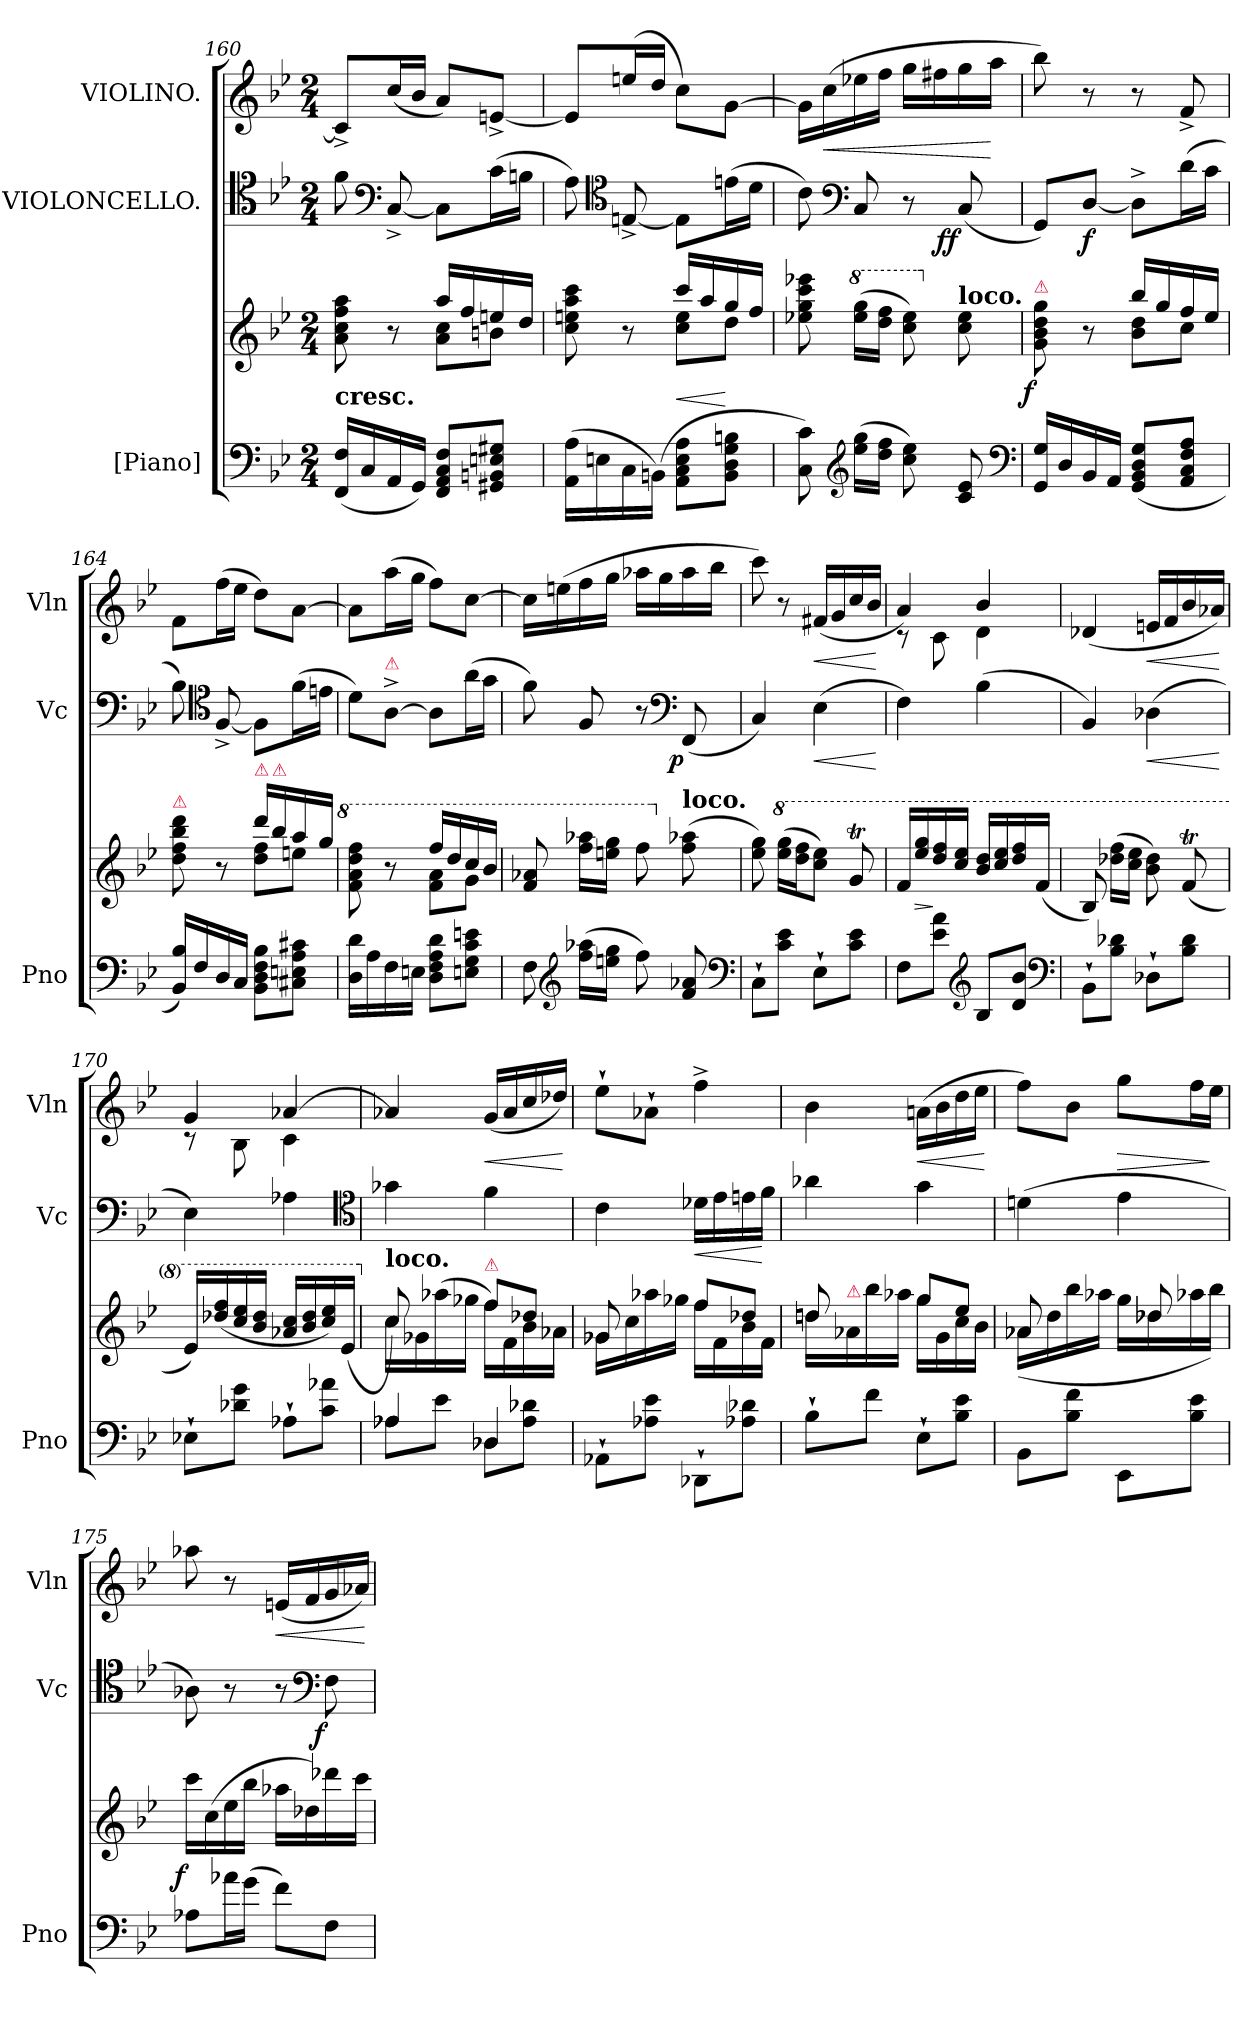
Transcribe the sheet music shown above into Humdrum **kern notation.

**kern	**kern	**dynam	**kern	**dynam	**kern	**dynam
*part3	*part3	*part3	*part2	*part2	*part1	*part1
*staff4	*staff3	*staff3/4	*staff2	*staff2	*staff1	*staff1
*I"[Piano]	*	*	*I"VIOLONCELLO.	*	*I"VIOLINO.	*
*I'Pno	*	*	*I'Vc	*	*I'Vln	*
*clefF4	*clefG2	*	*clefC4	*	*clefG2	*
*k[b-e-]	*k[b-e-]	*	*k[b-e-]	*	*k[b-e-]	*
*g:	*g:	*	*g:	*	*g:	*
*M2/4	*M2/4	*	*M2/4	*	*M2/4	*
=160	=160	=160	=160	=160	=160	=160
*	*^	*	*	*	*	*
!	!LO:TX:c:B:t=cresc.	!	!	!	!	!	!
(<16FF 16FLL	4reeeyy	8a 8cc 8ff 8aa	.	8f	.	8c^<L]	.
16C	.	.	.	.	.	.	.
*	*	*	*	*clefF4	*	*	*
16AA	.	8r	.	[8C^	.	(<16ccL	.
16GGJJ)	.	.	.	.	.	16b-JJ	.
8FF 8AA 8C 8FL	16aaLL	8a 8ccL	.	8CL]	.	8aL)	.
.	16ff	.	.	.	.	.	.
8GG#X 8BBn 8En 8G#XJ	16een	8bnJ	.	(>16cL	.	[8en^<J	.
.	16ddJJ	.	.	16BnJJ	.	.	.
=161	=161	=161	=161	=161	=161	=161	=161
(<16AA 16ALL	4reeeyy	8cc 8een 8aa 8ccc	.	8A)	.	8enL]	.
16En	.	.	.	.	.	.	.
*	*	*	*	*clefC4	*	*	*
16C	.	8r	.	[8En^	.	(>16eenL	.
(16BBnJJ)	.	.	.	.	.	16ddJJ	.
8AA 8C 8E 8AL	16cccLL	8cc 8eeL	<	8EL]	.	8cc\L)	.
.	16aa	.	.	.	.	.	.
8BB 8D 8G 8BnJ	16gg	8ddJ	[	(>16enL	.	[8gJ	.
.	16ffJJ	.	.	16dJJ	.	.	.
*	*v	*v	*	*	*	*	*
=162	=162	=162	=162	=162	=162	=162
8C 8c)	8ee-X 8gg 8ccc 8eee-X	.	8c)	.	16gLL]	.
!	!	!	!	!	!	!LO:HP:b
.	.	.	.	.	(>16cc	<
*clefG2	*	*	*clefF4	*	*	*
*	*8va	*	*	*	*	*
(>16ee- 16ggLL	(>16eee- 16gggLL	.	8C	.	16ee-X	.
16dd 16ffJJ	16ddd 16fffJJ	.	.	.	16ffJJ	.
8cc 8ee-)	8ccc 8eee-)	.	8r	.	16ggLL	.
.	.	.	.	.	16ff#X	.
*	*X8va	*	*	*	*	*
!	!LO:TX:a:B:t=loco.	!	!	!	!	!
!	!	!	!	!LO:DY:rj	!	!
8c 8e-	8cc 8ee-	.	(<8C	ff	16gg	.
.	.	.	.	.	16aaJJ	[
*clefF4	*	*	*	*	*	*
=163	=163	=163	=163	=163	=163	=163
*	*^	*	*	*	*	*
!	!LO:TX:a:color=crimson:t=⚠	!	!	!	!	!	!
!	!	!	!LO:DY:rj	!	!	!	!
16GG 16GLL	4rcccyy	8g 8b- 8dd 8gg	f	8GGL)	.	8bb-)	.
16D	.	.	.	.	.	.	.
16BB-	.	8r	.	[8DJ	f	8r	.
16AAJJ	.	.	.	.	.	.	.
(<8GG/ 8BB-/ 8D/ 8G/L	16bb-LL	8b- 8ddL	.	8D^<L]	.	8r	.
.	16gg	.	.	.	.	.	.
8AA 8C 8F 8AJ	16ff	8ccJ	.	(>16dL	.	8f^<	.
.	16ee-JJ	.	.	16cJJ	.	.	.
=164	=164	=164	=164	=164	=164	=164	=164
!	!LO:TX:a:B:color=crimson:t=⚠	!	!	!	!	!	!
16BB-/ 16B-/LL)	4rbbbyy	8dd 8ff 8bb- 8ddd	.	8B-)	.	8fL	.
16F	.	.	.	.	.	.	.
*	*	*	*	*clefC4	*	*	*
16D	.	8r	.	[8F^>	.	(>16ffL	.
16CJJ	.	.	.	.	.	16ee-JJ	.
!	!LO:TX:a:B:color=crimson:t=⚠	!	!	!	!	!	!
8BB- 8D 8F 8B-L	16dddLL	8dd 8ffL	.	8FL]	.	8ddL)	.
!	!LO:TX:a:B:color=crimson:t=⚠	!	!	!	!	!	!
.	16bb-	.	.	.	.	.	.
8C#X 8En 8A 8c#XJ	16aa	8eenJ	.	(>16fL	.	[8aJ	.
.	16ggJJ	.	.	16enJJ	.	.	.
=165	=165	=165	=165	=165	=165	=165	=165
*	*8va	*	*	*	*	*	*
16D 16dLL	4rcccyy	8ff 8aa 8ddd 8fff	.	8dL)	.	8aL]	.
16A	.	.	.	.	.	.	.
!	!	!	!	!LO:TX:a:color=crimson:t=⚠	!	!	!
16F	.	8r	.	[8A^J	.	(>16aaL	.
16EnJJ	.	.	.	.	.	16ggJJ	.
8D 8F 8A 8dL	16fffLL	8ff 8aaL	.	8AL]	.	8ffL)	.
.	16ddd	.	.	.	.	.	.
8En 8G 8c 8enJ	16ccc	8ggJ	.	(>16aL	.	[8ccJ	.
.	16bb-JJ	.	.	16gJJ	.	.	.
*	*v	*v	*	*	*	*	*
=166	=166	=166	=166	=166	=166	=166
8F	8ff 8aa-X	.	8f)	.	16ccLL]	.
.	.	.	.	.	(>16een	.
*clefG2	*	*	*	*	*	*
(>16ff 16aa-XLL	16fff 16aaa-XLL	.	8F	.	16ff	.
16een 16ggJJ	16eeen 16gggJJ	.	.	.	16ggJJ	.
8ff)	8fff	.	8r	.	16aa-XLL	.
.	.	.	.	.	16gg	.
*	*	*	*clefF4	*	*	*
*	*X8va	*	*	*	*	*
!	!LO:TX:a:B:t=loco.	!	!	!	!	!
!	!	!	!	!LO:DY:rj	!	!
8f 8a-X	(>8ff 8aa-X	.	(<8FF	p	16aa-	.
.	.	.	.	.	16bb-JJ	.
*clefF4	*	*	*	*	*	*
=167	=167	=167	=167	=167	=167	=167
8C`>L	8ee- 8gg)	.	4C)	.	8ccc)	.
*	*8va	*	*	*	*	*
8c 8e-J	(>16eee- 16gggLL	.	.	.	8r	.
.	16ddd 16fffJ	.	.	.	.	.
!	!	!	!	!LO:HP:b	!	!LO:HP:b
8E-`>L	8ccc 8eee-J)	.	(>4E-	<	(<16f#XLL	<
.	.	.	.	.	16g	.
8c 8e-J	8ggT	.	.	.	16cc	.
.	.	.	.	.	16b-JJ	.
.	.	.	.	[	.	[
=168	=168	=168	=168	=168	=168	=168
*	*	*	*	*	*^	*
8FL	16ff/LL	.	4F)	.	4a)	8rc	.
.	16eee- 16ggg	>	.	.	.	.	.
8e- 8aJ	16ddd 16fff	]	.	.	.	8c	.
.	16ccc 16eee-JJ	.	.	.	.	.	.
*clefG2	*	*	*	*	*	*	*
8B-L	16bb-/ 16ddd/LL	.	(>4B-	.	4b-	4d	.
.	16ccc 16eee-	.	.	.	.	.	.
8d 8b-J	16ddd 16fff	.	.	.	.	.	.
.	(<16ffJJ	.	.	.	.	.	.
*	*	*	*	*	*v	*v	*
*clefF4	*	*	*	*	*	*
=169	=169	=169	=169	=169	=169	=169
8BB-`>L	8b-)	.	4BB-)	.	(<4d-X	.
8B- 8d-XJ	(>16ddd-X\ 16fff\LL	.	.	.	.	.
.	16ccc 16eee-JJ	.	.	.	.	.
!	!	!	!	!LO:HP:b	!	!LO:HP:b
8D-X`>L	8bb- 8ddd-)	.	(>4D-X	<	16enLL	<
.	.	.	.	.	16f	.
8B- 8d-J	(<8ffT	.	.	.	16b-	.
.	.	.	.	.	16a-XJJ)	.
.	.	.	.	[	.	[
=170	=170	=170	=170	=170	=170	=170
*	*	*	*	*	*^	*
8E-X`>L	16ee-/LL)	.	4E-)	.	4g	8rc	.
.	(<16ddd-X 16fff	.	.	.	.	.	.
8d-X 8gJ	16ccc 16eee-	.	.	.	.	8B-	.
.	16bb- 16ddd-JJ	.	.	.	.	.	.
8A-X`>L	16aa-X 16cccLL	.	4A-X	.	[4a-X	4c	.
.	16bb- 16ddd-	.	.	.	.	.	.
8c 8a-XJ	16ccc 16eee-)	.	.	.	.	.	.
.	(<16ee-JJ	.	.	.	.	.	.
*	*	*	*	*	*v	*v	*
*	*	*	*clefC4	*	*	*
=171	=171	=171	=171	=171	=171	=171
*^	*	*	*	*	*	*
*	*	*X8va	*	*	*	*	*
*	*	*^	*	*	*	*	*
!	!	!LO:TX:a:B:t=loco.	!	!	!	!	!	!
8A-XL	4A-X/	8cc)	16ccLL	.	4g-X	.	4a-X]	.
.	.	.	16g-X	.	.	.	.	.
8e-\J	.	8reeeyy	(>16aa-X	.	.	.	.	.
.	.	.	16gg-XJJ	.	.	.	.	.
!	!	!LO:TX:a:B:color=crimson:t=⚠	!	!	!	!	!	!
!	!	!	!	!	!	!	!	!LO:HP:b
8D-XL	4D-X/	8ffL	16ffLL)	.	4f	.	(<16g/LL	<
.	.	.	16f	.	.	.	16a-	.
8A-\ 8d-X\J	.	8dd-XJ	16b-	.	.	.	16cc	.
.	.	.	16a-XJJ	.	.	.	16dd-XJJ)	.
*v	*v	*	*	*	*	*	*	*
*	*v	*v	*	*	*	*	*
.	.	.	.	.	.	[
=172	=172	=172	=172	=172	=172	=172
*	*^	*	*	*	*	*
8AA-X`>L	8g-X	16g-XLL	.	4c	.	8ee-`>L	.
.	.	16cc	.	.	.	.	.
8A-X 8e-J	8reeeyy	16aa-X	.	.	.	8a-X`>J	.
.	.	16gg-XJJ	.	.	.	.	.
!	!	!	!	!	!LO:HP:b	!	!
8DD-X`>\L	8ffL	16ffLL	.	16d-XLL	<	4ff^<	.
.	.	16f	.	16e-	.	.	.
8A-X 8d-XJ	8dd-XJ	16b-	.	16en	.	.	.
.	.	16fJJ	.	16fJJ	[	.	.
=173	=173	=173	=173	=173	=173	=173	=173
8B-`>L	8ddn	16ddnLL	.	4a-X	.	4b-	.
!	!	!LO:TX:a:color=crimson:t=⚠	!	!	!	!	!
.	.	16a-X	.	.	.	.	.
8fJ	8reeeyy	16bb-	.	.	.	.	.
.	.	16aa-XJJ	.	.	.	.	.
!	!	!	!	!	!	!	!LO:HP:b
8E-`>L	8ggL	16ggLL	.	4g	.	(>16anLL	<
.	.	16g	.	.	.	16b-	.
8B- 8e-J	8ee-J	16cc	.	.	.	16dd	.
.	.	16b-JJ	.	.	.	16ee-JJ	.
*	*v	*v	*	*	*	*	*
.	.	.	.	.	.	[
=174	=174	=174	=174	=174	=174	=174
*	*^	*	*	*	*	*
8BB-L	8a-X	(>16a-XLL	.	(>4dn	.	8ffL)	.
.	.	16dd	.	.	.	.	.
8B- 8fJ	8reeeyy	16bb-	.	.	.	8b-J	.
.	.	16aa-XJJ	.	.	.	.	.
!	!	!	!	!	!	!	!LO:HP:b
8EE-L	16reeeyy	16ggLL	.	4e-	.	8ggL	>
.	8dd-X	16dd-X	.	.	.	.	.
8B- 8e-J	.	16aa-X	.	.	.	16ffL	.
.	16reeeyy	16bb-JJ)	.	.	.	16ee-JJ	]
=175	=175	=175	=175	=175	=175	=175	=175
!	!	!	!LO:DY:rj	!	!	!	!
*	*v	*v	*	*	*	*	*
8A-XL	16cccLL	f	8A-X)	.	8aa-X	.
.	(>16cc	.	.	.	.	.
16a-XL	16ee-	.	8r	.	8r	.
(>16gJJ	16bb-JJ	.	.	.	.	.
!	!	!	!	!	!	!LO:HP:b
8fL)	16aa-XLL	.	8r	.	(<16enLL	<
.	16dd-X)	.	.	.	16f	.
*	*	*	*clefF4	*	*	*
!	!	!	!	!LO:DY:rj	!	!
8FJ	16ddd-X	.	8F	f	16g	.
.	16cccJJ	.	.	.	16a-XJJ)	.
.	.	.	.	.	.	[
=	=	=	=	=	=	=
*-	*-	*-	*-	*-	*-	*-
